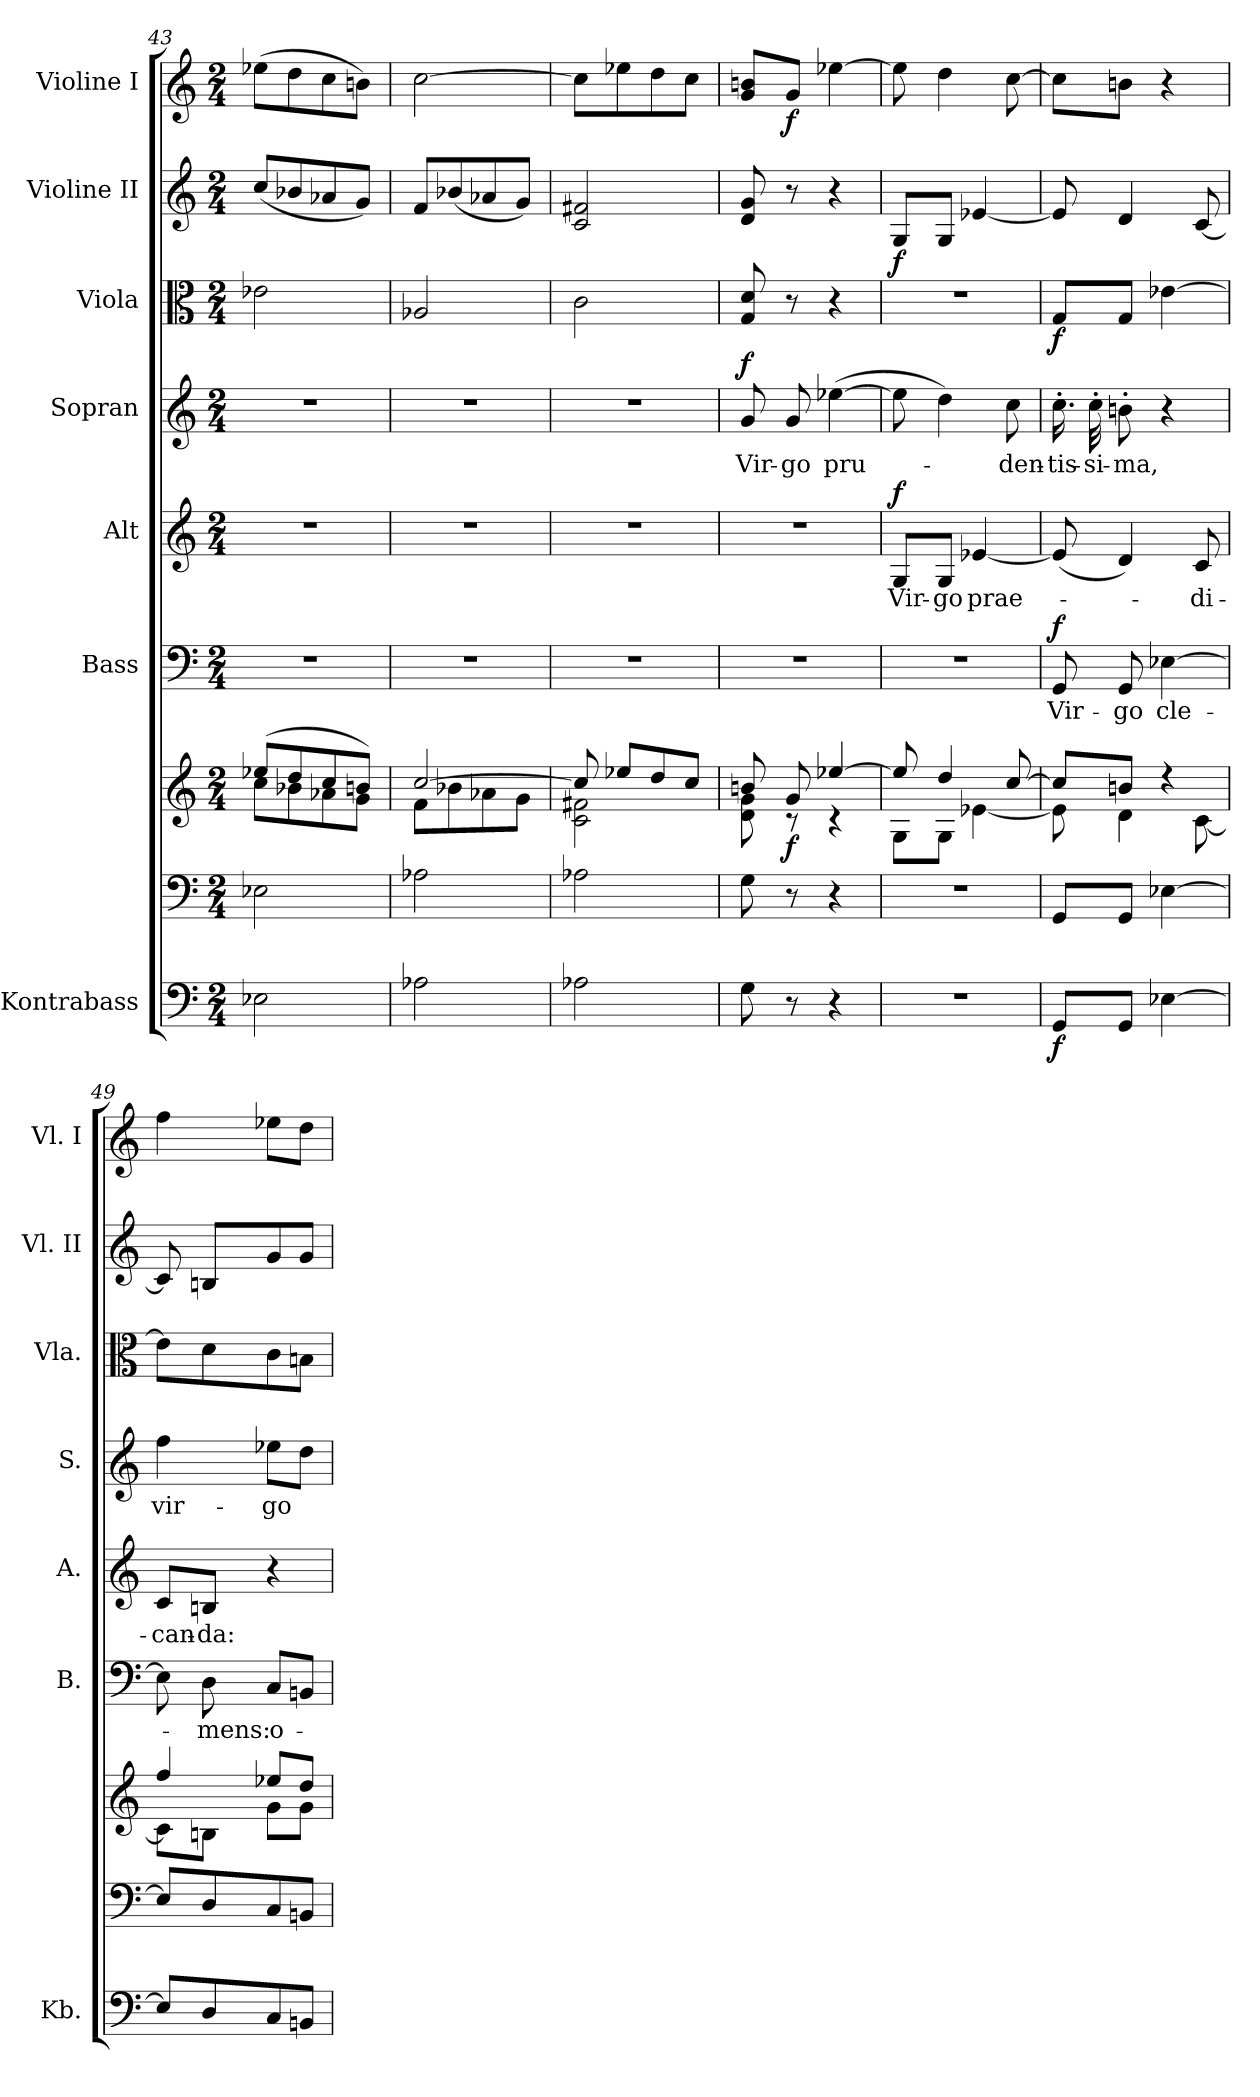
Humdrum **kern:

**kern	**dynam	**kern	**kern	**dynam	**kern	**text	**dynam	**kern	**text	**dynam	**kern	**text	**dynam	**kern	**dynam	**kern	**dynam	**kern	**dynam
*part8	*part8	*part7	*part7	*part7	*part6	*part6	*part6	*part5	*part5	*part5	*part4	*part4	*part4	*part3	*part3	*part2	*part2	*part1	*part1
*staff9	*staff9	*staff8	*staff7	*staff7/8	*staff6	*staff6	*staff6	*staff5	*staff5	*staff5	*staff4	*staff4	*staff4	*staff3	*staff3	*staff2	*staff2	*staff1	*staff1
*I"Kontrabass	*	*	*	*	*I"Bass	*	*	*I"Alt	*	*	*I"Sopran	*	*	*I"Viola	*	*I"Violine II	*	*I"Violine I	*
*I'Kb.	*	*	*	*	*I'B.	*	*	*I'A.	*	*	*I'S.	*	*	*I'Vla.	*	*I'Vl. II	*	*I'Vl. I	*
*clefF4	*	*clefF4	*clefG2	*	*clefF4	*	*	*clefG2	*	*	*clefG2	*	*	*clefC3	*	*clefG2	*	*clefG2	*
*ITrd7c12	*	*	*	*	*	*	*	*	*	*	*	*	*	*	*	*	*	*	*
*k[]	*	*k[]	*k[]	*	*k[]	*	*	*k[]	*	*	*k[]	*	*	*k[]	*	*k[]	*	*k[]	*
*C:	*	*C:	*C:	*	*C:	*	*	*C:	*	*	*C:	*	*	*C:	*	*C:	*	*C:	*
*M2/4	*	*M2/4	*M2/4	*	*M2/4	*	*	*M2/4	*	*	*M2/4	*	*	*M2/4	*	*M2/4	*	*M2/4	*
=43	=43	=43	=43	=43	=43	=43	=43	=43	=43	=43	=43	=43	=43	=43	=43	=43	=43	=43	=43
*	*	*	*^	*	*	*	*	*	*	*	*	*	*	*	*	*	*	*	*
2EE-X\	.	2E-X\	(>8ee-X/L	8cc\L	.	2r	.	.	2r	.	.	2r	.	.	2e-X\	.	(<8cc/L	.	(>8ee-X\L	.
.	.	.	8dd/	8b-X\	.	.	.	.	.	.	.	.	.	.	.	.	8b-X/	.	8dd\	.
.	.	.	8cc/	8a-X\	.	.	.	.	.	.	.	.	.	.	.	.	8a-X/	.	8cc\	.
.	.	.	8bn/J)	8g\J	.	.	.	.	.	.	.	.	.	.	.	.	8g/J)	.	8bn\J)	.
=44	=44	=44	=44	=44	=44	=44	=44	=44	=44	=44	=44	=44	=44	=44	=44	=44	=44	=44	=44	=44
2AA-X\	.	2A-X\	[>2cc/	8f\L	.	2r	.	.	2r	.	.	2r	.	.	2A-X/	.	8f/L	.	[2cc\	.
.	.	.	.	8b-X\	.	.	.	.	.	.	.	.	.	.	.	.	(<8b-X/	.	.	.
.	.	.	.	8a-X\	.	.	.	.	.	.	.	.	.	.	.	.	8a-X/	.	.	.
.	.	.	.	8g\J	.	.	.	.	.	.	.	.	.	.	.	.	8g/J)	.	.	.
=45	=45	=45	=45	=45	=45	=45	=45	=45	=45	=45	=45	=45	=45	=45	=45	=45	=45	=45	=45	=45
2AA-X\	.	2A-X\	8cc/]	2c\ 2f#X\	.	2r	.	.	2r	.	.	2r	.	.	2c\	.	2c/ 2f#X/	.	8cc\L]	.
.	.	.	8ee-X/L	.	.	.	.	.	.	.	.	.	.	.	.	.	.	.	8ee-X\	.
.	.	.	8dd/	.	.	.	.	.	.	.	.	.	.	.	.	.	.	.	8dd\	.
.	.	.	8cc/J	.	.	.	.	.	.	.	.	.	.	.	.	.	.	.	8cc\J	.
=46	=46	=46	=46	=46	=46	=46	=46	=46	=46	=46	=46	=46	=46	=46	=46	=46	=46	=46	=46	=46
!	!	!	!	!	!	!	!	!	!	!	!	!	!LO:LY:b	!LO:DY:a	!	!	!	!	!	!
8GG\	.	8G\	8bn/	8d\ 8g\	.	2r	.	.	2r	.	.	8g/	Vir-	f	8G/ 8d/	.	8d/ 8g/	.	8g/ 8bn/L	.
!	!	!	!	!	!LO:DY:b	!	!	!	!	!	!	!	!LO:LY:b	!	!	!	!	!	!	!LO:DY:b
8r	.	8r	8g/	8rc	f	.	.	.	.	.	.	8g/	-go	.	8r	.	8r	.	8g/J	f
!	!	!	!	!	!	!	!	!	!	!	!	!	!LO:LY:b	!	!	!	!	!	!	!
4r	.	4r	[>4ee-X/	4rc	.	.	.	.	.	.	.	(>[4ee-X\	pru-	.	4r	.	4r	.	[4ee-X\	.
=47	=47	=47	=47	=47	=47	=47	=47	=47	=47	=47	=47	=47	=47	=47	=47	=47	=47	=47	=47	=47
!	!	!	!	!	!	!	!	!	!	!LO:LY:b	!LO:DY:a	!	!	!	!	!	!	!LO:DY:b	!	!
2r	.	2r	8ee-/]	8G\L	.	2r	.	.	8G/L	Vir-	f	8ee-\]	.	.	2r	.	8G/L	f	8ee-\]	.
!	!	!	!	!	!	!	!	!	!	!LO:LY:b	!	!	!	!	!	!	!	!	!	!
.	.	.	4dd/	8G\J	.	.	.	.	8G/J	-go	.	4dd\)	.	.	.	.	8G/J	.	4dd\	.
!	!	!	!	!	!	!	!	!	!	!LO:LY:b	!	!	!	!	!	!	!	!	!	!
.	.	.	.	[<4e-X\	.	.	.	.	[4e-X/	prae-	.	.	.	.	.	.	[4e-X/	.	.	.
!	!	!	!	!	!	!	!	!	!	!	!	!	!LO:LY:b	!	!	!	!	!	!	!
.	.	.	[>8cc/	.	.	.	.	.	.	.	.	8cc\	-den-	.	.	.	.	.	[8cc\	.
!!LO:PB:g=z
=48	=48	=48	=48	=48	=48	=48	=48	=48	=48	=48	=48	=48	=48	=48	=48	=48	=48	=48	=48	=48
!	!LO:DY:b	!	!	!	!	!	!LO:LY:b	!LO:DY:a	!	!	!	!	!LO:LY:b	!	!	!LO:DY:b	!	!	!	!
8GGG/L	f	8GG/L	8cc/L]	8e-\]	.	8GG/	Vir-	f	(<8e-/]	.	.	16.cc'>\	-tis-	.	8G/L	f	8e-/]	.	8cc\L]	.
!	!	!	!	!	!	!	!	!	!	!	!	!	!LO:LY:b	!	!	!	!	!	!	!
.	.	.	.	.	.	.	.	.	.	.	.	32cc'>\	-si-	.	.	.	.	.	.	.
!	!	!	!	!	!	!	!LO:LY:b	!	!	!	!	!	!LO:LY:b	!	!	!	!	!	!	!
8GGG/J	.	8GG/J	8bn/J	4d\	.	8GG/	-go	.	4d/)	.	.	8bn'>\	-ma,	.	8G/J	.	4d/	.	8bn\J	.
!	!	!	!	!	!	!	!LO:LY:b	!	!	!	!	!	!	!	!	!	!	!	!	!
[4EE-X\	.	[4E-X\	4rcc	.	.	[4E-X\	cle-	.	.	.	.	4r	.	.	[4e-X\	.	.	.	4r	.
!	!	!	!	!	!	!	!	!	!	!LO:LY:b	!	!	!	!	!	!	!	!	!	!
.	.	.	.	[<8c\	.	.	.	.	8c/	-di-	.	.	.	.	.	.	[8c/	.	.	.
=49	=49	=49	=49	=49	=49	=49	=49	=49	=49	=49	=49	=49	=49	=49	=49	=49	=49	=49	=49	=49
!	!	!	!	!	!	!	!	!	!	!LO:LY:b	!	!	!LO:LY:b	!	!	!	!	!	!	!
8EE-/L]	.	8E-/L]	4ff/	8c\L]	.	8E-\]	.	.	8c/L	-can-	.	4ff\	vir-	.	8e-\L]	.	8c/]	.	4ff\	.
!	!	!	!	!	!	!	!LO:LY:b	!	!	!LO:LY:b	!	!	!	!	!	!	!	!	!	!
8DD/	.	8D/	.	8Bn\J	.	8D\	-mens:	.	8Bn/J	-da:	.	.	.	.	8d\	.	8Bn/L	.	.	.
!	!	!	!	!	!	!	!LO:LY:b	!	!	!	!	!	!LO:LY:b	!	!	!	!	!	!	!
8CC/	.	8C/	8ee-X/L	8g\L	.	8C/L	o-	.	4r	.	.	8ee-X\L	-go	.	8c\	.	8g/	.	8ee-X\L	.
8BBBn/J	.	8BBn/J	8dd/J	8g\J	.	8BBn/J	.	.	.	.	.	8dd\J	.	.	8Bn\J	.	8g/J	.	8dd\J	.
*	*	*	*v	*v	*	*	*	*	*	*	*	*	*	*	*	*	*	*	*	*
=	=	=	=	=	=	=	=	=	=	=	=	=	=	=	=	=	=	=	=
*-	*-	*-	*-	*-	*-	*-	*-	*-	*-	*-	*-	*-	*-	*-	*-	*-	*-	*-	*-
